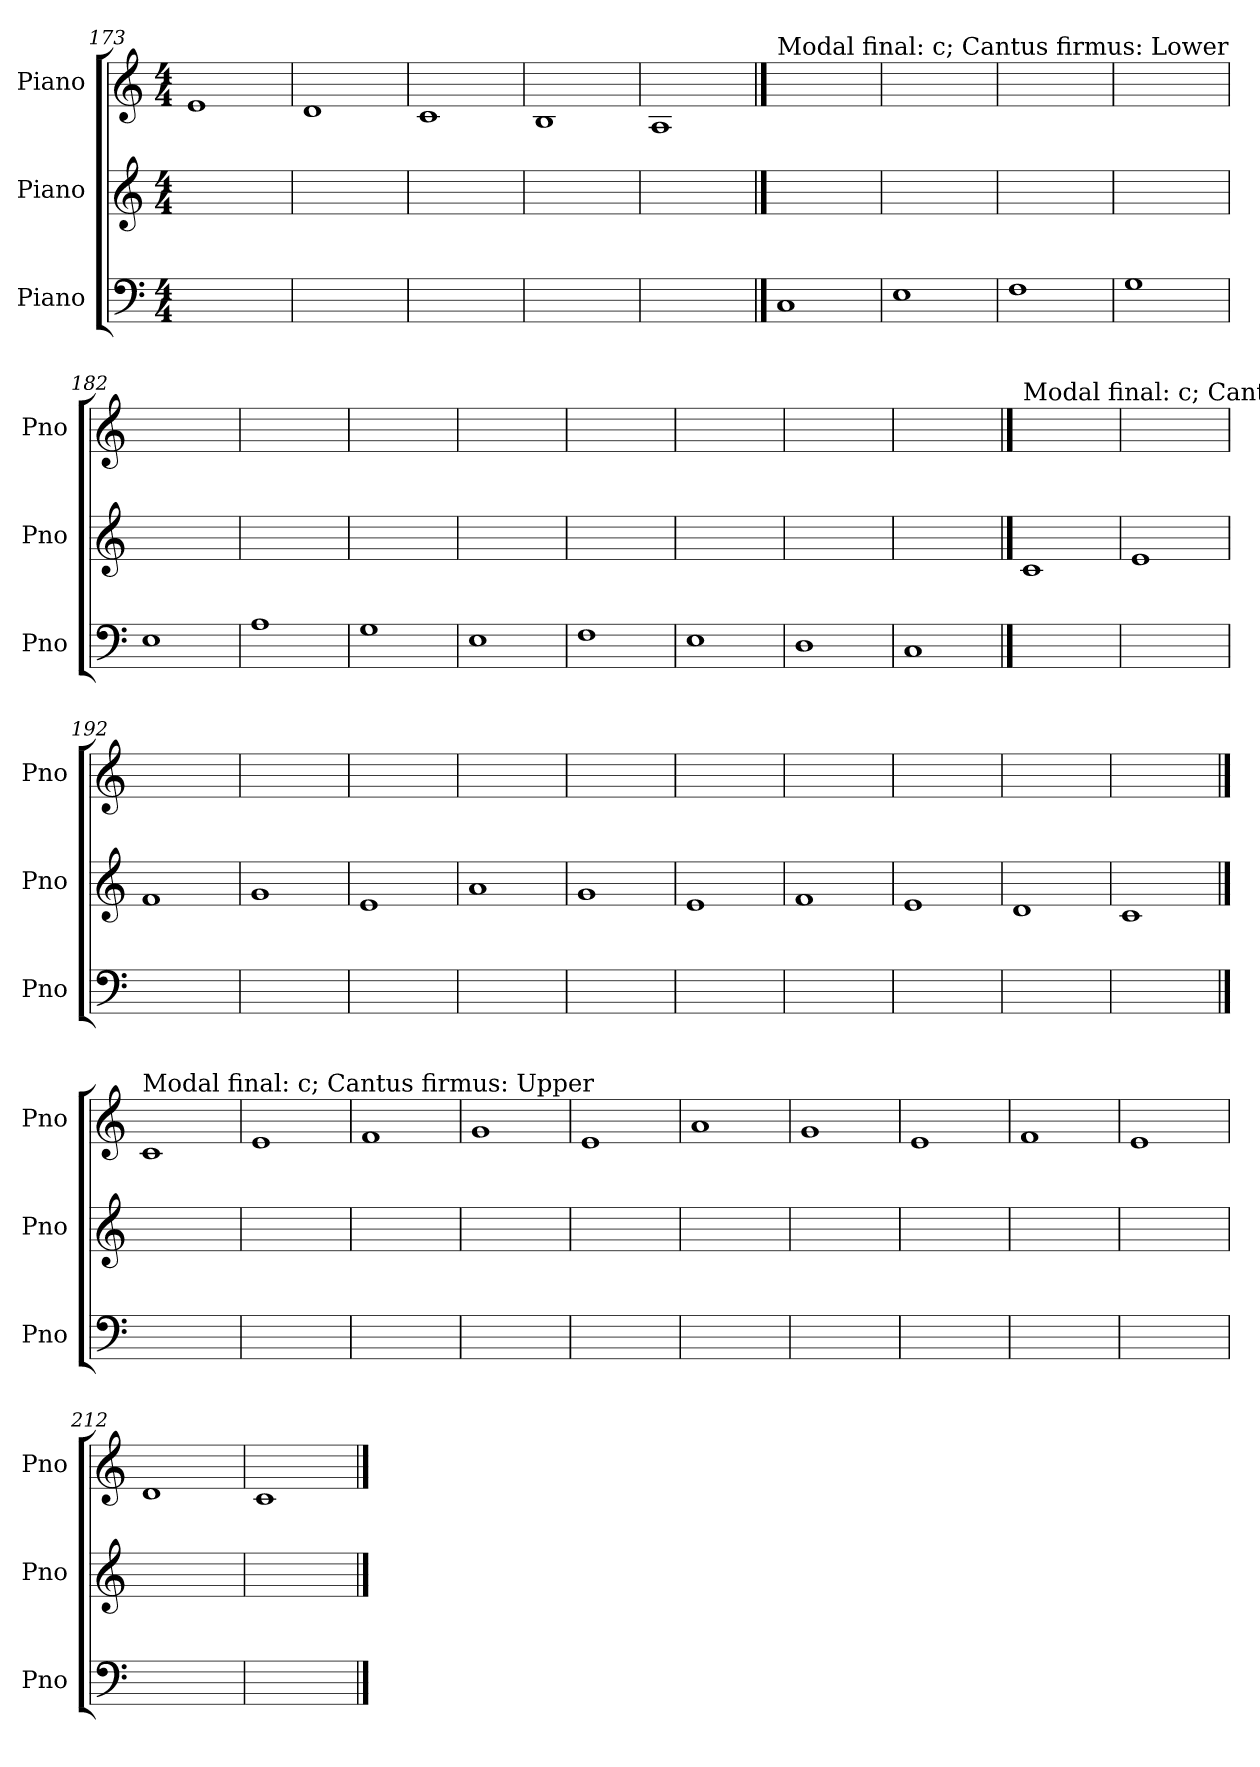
**kern	**kern	**kern
*part3	*part2	*part1
*staff3	*staff2	*staff1
*I"Piano	*I"Piano	*I"Piano
*I'Pno	*I'Pno	*I'Pno
*clefF4	*clefG2	*clefG2
*k[]	*k[]	*k[]
*M4/4	*M4/4	*M4/4
=173	=173	=173
1ryy	1ryy	1e
=174	=174	=174
1ryy	1ryy	1d
=175	=175	=175
1ryy	1ryy	1c
=176	=176	=176
1ryy	1ryy	1B
=177	=177	=177
1ryy	1ryy	1A
!!LO:PB:g=z
==178	==178	==178
!	!	!LO:TX:a:t=Modal final&colon; c; Cantus firmus&colon; Lower
1C	1ryy	1ryy
=179	=179	=179
1E	1ryy	1ryy
=180	=180	=180
1F	1ryy	1ryy
=181	=181	=181
1G	1ryy	1ryy
=182	=182	=182
1E	1ryy	1ryy
=183	=183	=183
1A	1ryy	1ryy
=184	=184	=184
1G	1ryy	1ryy
=185	=185	=185
1E	1ryy	1ryy
=186	=186	=186
1F	1ryy	1ryy
=187	=187	=187
1E	1ryy	1ryy
=188	=188	=188
1D	1ryy	1ryy
=189	=189	=189
1C	1ryy	1ryy
!!LO:LB:g=z
==190	==190	==190
!	!	!LO:TX:a:t=Modal final&colon; c; Cantus firmus&colon; Middle
1ryy	1c	1ryy
=191	=191	=191
1ryy	1e	1ryy
=192	=192	=192
1ryy	1f	1ryy
=193	=193	=193
1ryy	1g	1ryy
=194	=194	=194
1ryy	1e	1ryy
=195	=195	=195
1ryy	1a	1ryy
=196	=196	=196
1ryy	1g	1ryy
=197	=197	=197
1ryy	1e	1ryy
=198	=198	=198
1ryy	1f	1ryy
=199	=199	=199
1ryy	1e	1ryy
=200	=200	=200
1ryy	1d	1ryy
=201	=201	=201
1ryy	1c	1ryy
!!LO:LB:g=z
==202	==202	==202
!	!	!LO:TX:a:t=Modal final&colon; c; Cantus firmus&colon; Upper
1ryy	1ryy	1c
=203	=203	=203
1ryy	1ryy	1e
=204	=204	=204
1ryy	1ryy	1f
=205	=205	=205
1ryy	1ryy	1g
=206	=206	=206
1ryy	1ryy	1e
=207	=207	=207
1ryy	1ryy	1a
=208	=208	=208
1ryy	1ryy	1g
=209	=209	=209
1ryy	1ryy	1e
=210	=210	=210
1ryy	1ryy	1f
=211	=211	=211
1ryy	1ryy	1e
=212	=212	=212
1ryy	1ryy	1d
=213	=213	=213
1ryy	1ryy	1c
==	==	==
*-	*-	*-
